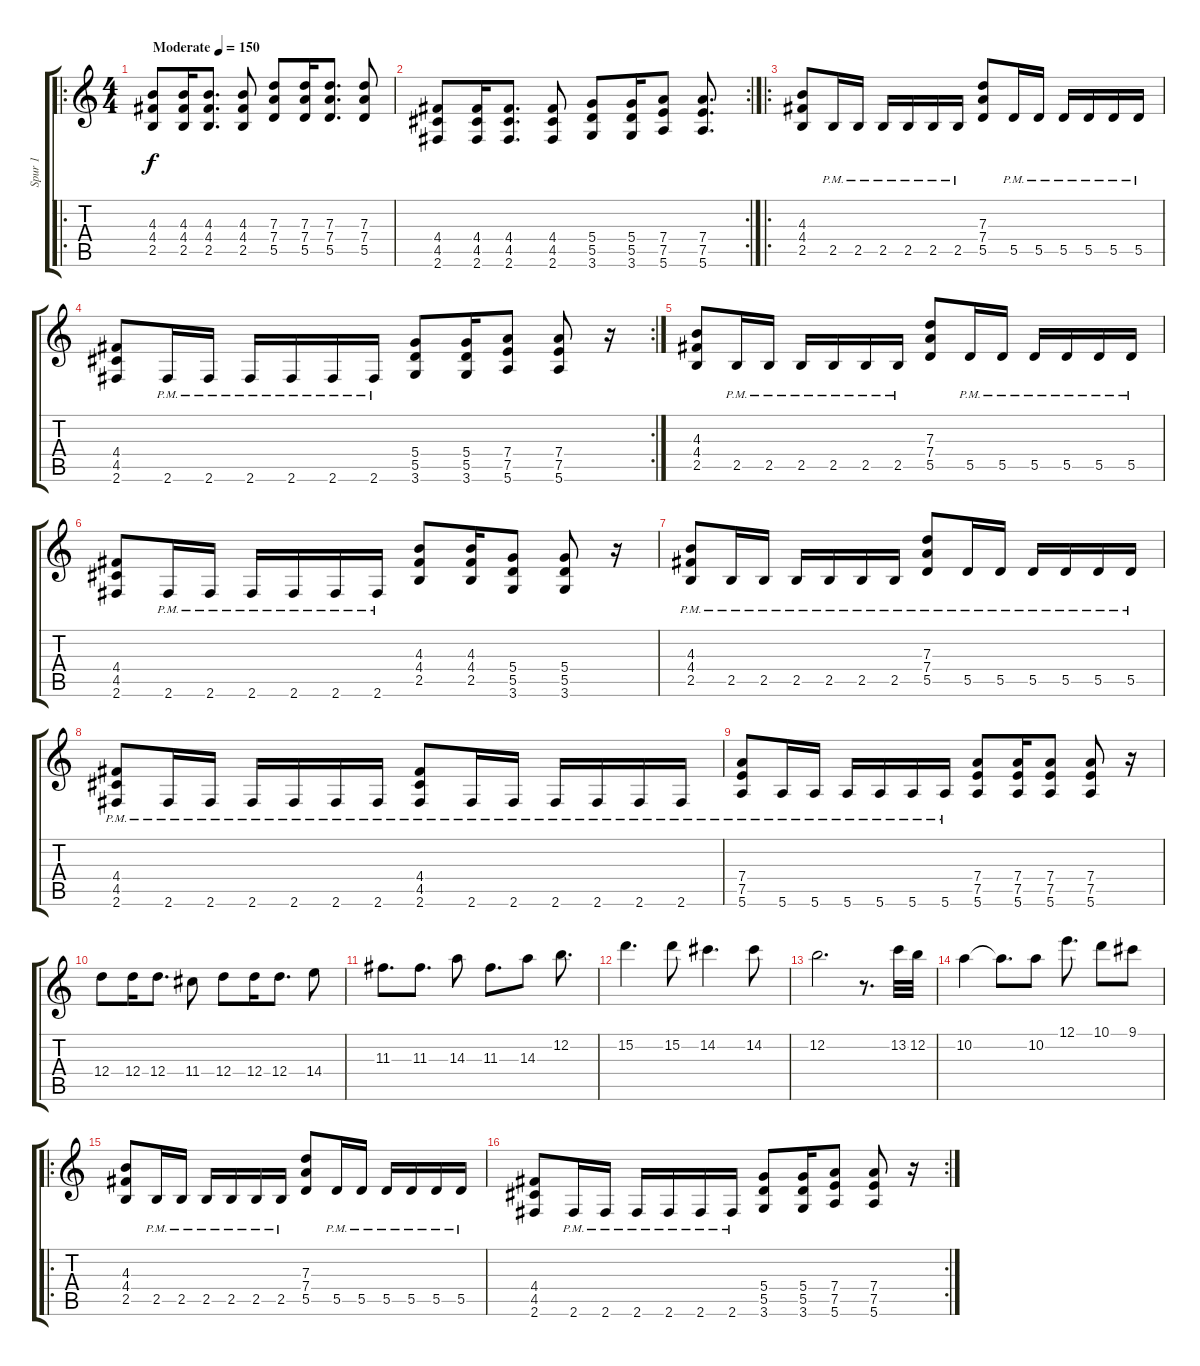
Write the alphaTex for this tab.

\track ("Spur 1" "Spur 1") {instrument acousticguitarsteel}
\staff {score tabs}
\tuning (E4 B3 G3 D3 A2 E2) {hide}
\ro
\ts (4 4)
\tempo (150 "Moderate")
\clef g2
\ks c
(4.3 4.4 2.5).8{dy f instrument acousticguitarsteel} (4.3 4.4 2.5).16 (4.3 4.4 2.5).8{d} (4.3 4.4 2.5).8 (7.3 7.4 5.5).8 (7.3 7.4 5.5).16 (7.3 7.4 5.5).8{d} (7.3 7.4 5.5).8 |
\rc 2
(4.4 4.5 2.6).8 (4.4 4.5 2.6).16 (4.4 4.5 2.6).8{d} (4.4 4.5 2.6).8 (5.4 5.5 3.6).8 (5.4 5.5 3.6).16 (7.4 7.5 5.6).8 (7.4 7.5 5.6).8{d} |
\ro
(4.3 4.4 2.5).8 2.5{pm}.16 2.5{pm}.16 2.5{pm}.16 2.5{pm}.16 2.5{pm}.16 2.5{pm}.16 (7.3 7.4 5.5).8 5.5{pm}.16 5.5{pm}.16 5.5{pm}.16 5.5{pm}.16 5.5{pm}.16 5.5{pm}.16 |
\rc 2
(4.4 4.5 2.6).8 2.6{pm}.16 2.6{pm}.16 2.6{pm}.16 2.6{pm}.16 2.6{pm}.16 2.6{pm}.16 (5.4 5.5 3.6).8 (5.4 5.5 3.6).16 (7.4 7.5 5.6).8 (7.4 7.5 5.6).8 r.16 |
(4.3 4.4 2.5).8 2.5{pm}.16 2.5{pm}.16 2.5{pm}.16 2.5{pm}.16 2.5{pm}.16 2.5{pm}.16 (7.3 7.4 5.5).8 5.5{pm}.16 5.5{pm}.16 5.5{pm}.16 5.5{pm}.16 5.5{pm}.16 5.5{pm}.16 |
(4.4 4.5 2.6).8 2.6{pm}.16 2.6{pm}.16 2.6{pm}.16 2.6{pm}.16 2.6{pm}.16 2.6{pm}.16 (4.3 4.4 2.5).8 (4.3 4.4 2.5).16 (5.4 5.5 3.6).8 (5.4 5.5 3.6).8 r.16 |
(4.3{pm} 4.4{pm} 2.5{pm}).8 2.5{pm}.16 2.5{pm}.16 2.5{pm}.16 2.5{pm}.16 2.5{pm}.16 2.5{pm}.16 (7.3{pm} 7.4{pm} 5.5{pm}).8 5.5{pm}.16 5.5{pm}.16 5.5{pm}.16 5.5{pm}.16 5.5{pm}.16 5.5{pm}.16 |
(4.4{pm} 4.5{pm} 2.6{pm}).8 2.6{pm}.16 2.6{pm}.16 2.6{pm}.16 2.6{pm}.16 2.6{pm}.16 2.6{pm}.16 (4.4{pm} 4.5{pm} 2.6{pm}).8 2.6{pm}.16 2.6{pm}.16 2.6{pm}.16 2.6{pm}.16 2.6{pm}.16 2.6{pm}.16 |
(7.4{pm} 7.5{pm} 5.6{pm}).8 5.6{pm}.16 5.6{pm}.16 5.6{pm}.16 5.6{pm}.16 5.6{pm}.16 5.6{pm}.16 (7.4 7.5 5.6).8 (7.4 7.5 5.6).16 (7.4 7.5 5.6).8 (7.4 7.5 5.6).8 r.16 |
12.4.8 12.4.16 12.4.8{d} 11.4.8 12.4.8 12.4.16 12.4.8{d} 14.4.8 |
11.3.8{d} 11.3.8{d} 14.3.8 11.3.8{d} 14.3.8 12.2.8{d} |
15.2.4{d} 15.2.8 14.2.4{d} 14.2.8 |
12.2.2{d} r.8{d} 13.2.32 12.2.32 |
10.2.4 10.2{t}.8{d} 10.2.8 12.1.8{d} 10.1.8 9.1.8 |
\ro
(4.3 4.4 2.5).8 2.5{pm}.16 2.5{pm}.16 2.5{pm}.16 2.5{pm}.16 2.5{pm}.16 2.5{pm}.16 (7.3 7.4 5.5).8 5.5{pm}.16 5.5{pm}.16 5.5{pm}.16 5.5{pm}.16 5.5{pm}.16 5.5{pm}.16 |
\rc 2
(4.4 4.5 2.6).8 2.6{pm}.16 2.6{pm}.16 2.6{pm}.16 2.6{pm}.16 2.6{pm}.16 2.6{pm}.16 (5.4 5.5 3.6).8 (5.4 5.5 3.6).16 (7.4 7.5 5.6).8 (7.4 7.5 5.6).8 r.16
